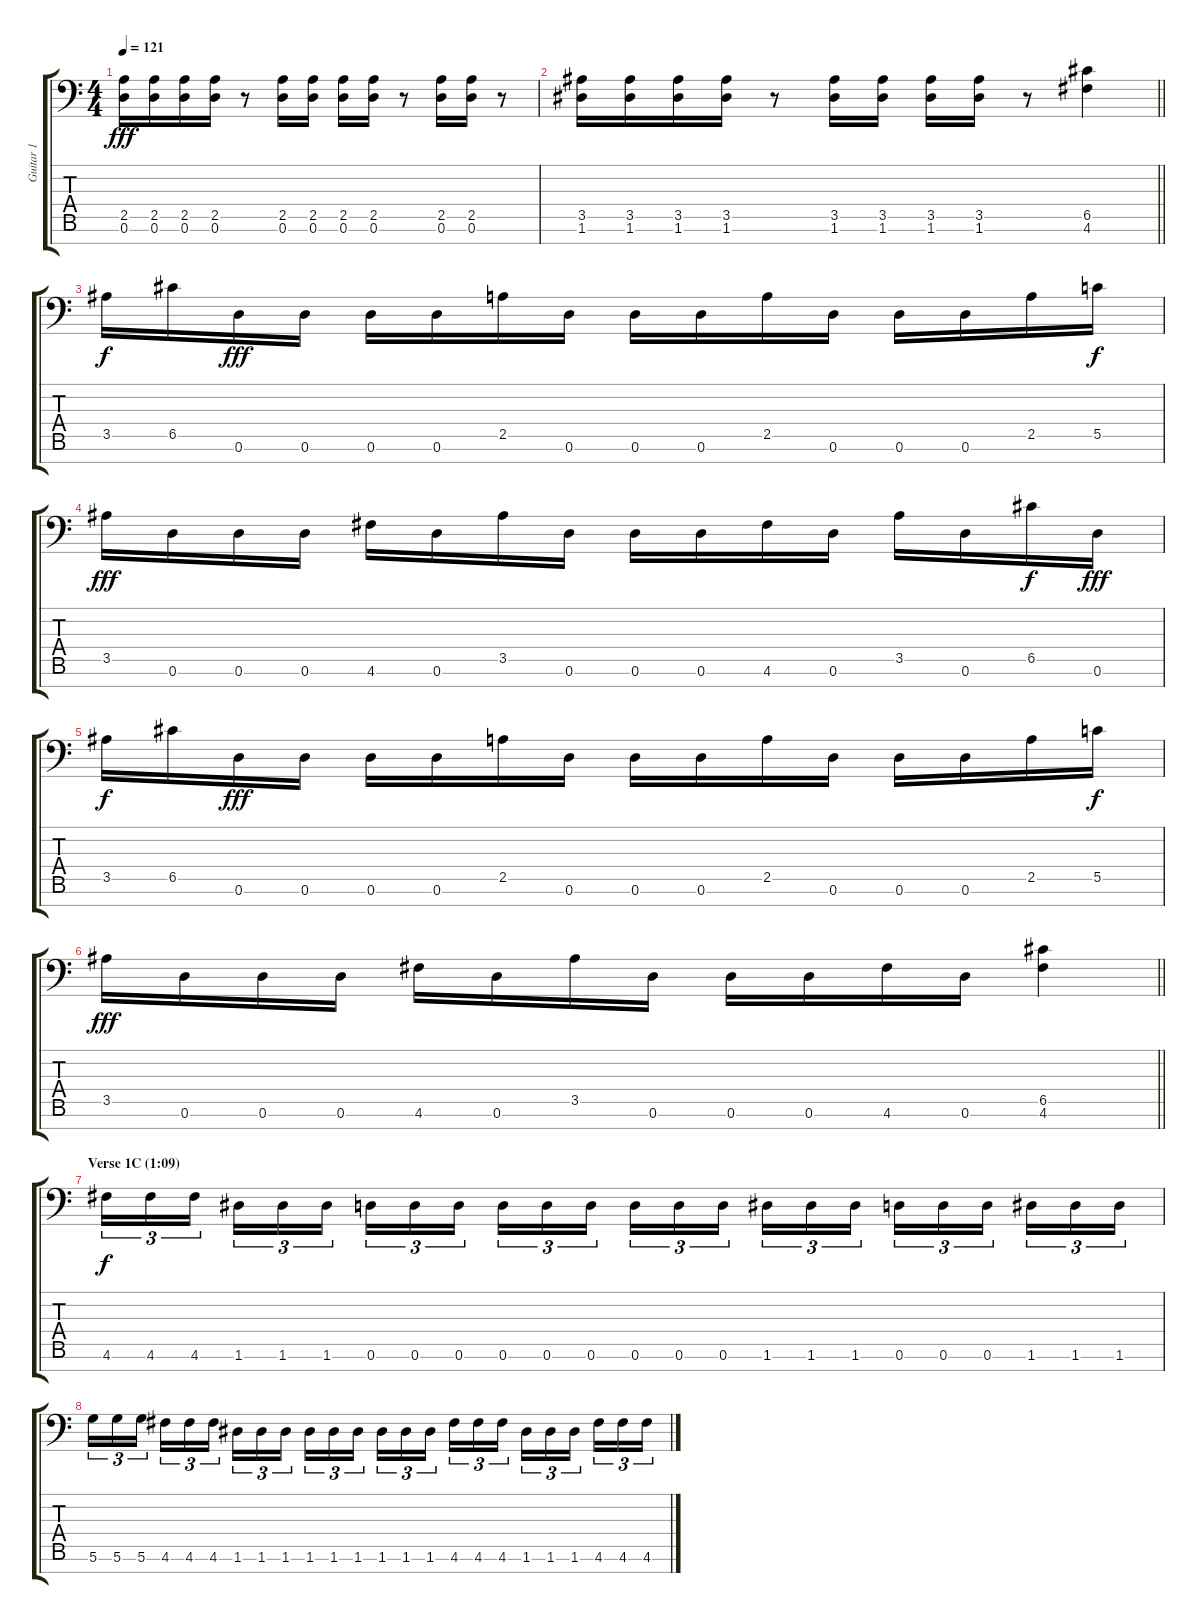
\track ("Guitar 1" "Guitar 1") {instrument distortionguitar}
\staff {score tabs}
\tuning (D4 A3 F3 C3 G2 D2 A1) {hide}
\ts (4 4)
\tempo 121
\clef f4
\ks c
(2.5 0.6).16{dy fff} (2.5 0.6).16 (2.5 0.6).16 (2.5 0.6).16 r.8 (2.5 0.6).16 (2.5 0.6).16 (2.5 0.6).16 (2.5 0.6).16 r.8 (2.5 0.6).16 (2.5 0.6).16 r.8 |
\barLineRight lightlight
(3.5 1.6).16 (3.5 1.6).16 (3.5 1.6).16 (3.5 1.6).16 r.8 (3.5 1.6).16 (3.5 1.6).16 (3.5 1.6).16 (3.5 1.6).16 r.8 (6.5 4.6).4 |
3.5.16{dy f} 6.5.16 0.6.16{dy fff} 0.6.16 0.6.16 0.6.16 2.5.16 0.6.16 0.6.16 0.6.16 2.5.16 0.6.16 0.6.16 0.6.16 2.5.16 5.5.16{dy f} |
3.5.16{dy fff} 0.6.16 0.6.16 0.6.16 4.6.16 0.6.16 3.5.16 0.6.16 0.6.16 0.6.16 4.6.16 0.6.16 3.5.16 0.6.16 6.5.16{dy f} 0.6.16{dy fff} |
3.5.16{dy f} 6.5.16 0.6.16{dy fff} 0.6.16 0.6.16 0.6.16 2.5.16 0.6.16 0.6.16 0.6.16 2.5.16 0.6.16 0.6.16 0.6.16 2.5.16 5.5.16{dy f} |
\barLineRight lightlight
3.5.16{dy fff} 0.6.16 0.6.16 0.6.16 4.6.16 0.6.16 3.5.16 0.6.16 0.6.16 0.6.16 4.6.16 0.6.16 (6.5 4.6).4 |
\section ("" "Verse 1C (1:09)")
4.6.16{tu (3 2) dy f} 4.6.16{tu (3 2)} 4.6.16{tu (3 2) beam splitsecondary} 1.6.16{tu (3 2)} 1.6.16{tu (3 2)} 1.6.16{tu (3 2)} 0.6.16{tu (3 2)} 0.6.16{tu (3 2)} 0.6.16{tu (3 2) beam splitsecondary} 0.6.16{tu (3 2)} 0.6.16{tu (3 2)} 0.6.16{tu (3 2)} 0.6.16{tu (3 2)} 0.6.16{tu (3 2)} 0.6.16{tu (3 2) beam splitsecondary} 1.6.16{tu (3 2)} 1.6.16{tu (3 2)} 1.6.16{tu (3 2)} 0.6.16{tu (3 2)} 0.6.16{tu (3 2)} 0.6.16{tu (3 2) beam splitsecondary} 1.6.16{tu (3 2)} 1.6.16{tu (3 2)} 1.6.16{tu (3 2)} |
5.6.16{tu (3 2)} 5.6.16{tu (3 2)} 5.6.16{tu (3 2) beam splitsecondary} 4.6.16{tu (3 2)} 4.6.16{tu (3 2)} 4.6.16{tu (3 2)} 1.6.16{tu (3 2)} 1.6.16{tu (3 2)} 1.6.16{tu (3 2) beam splitsecondary} 1.6.16{tu (3 2)} 1.6.16{tu (3 2)} 1.6.16{tu (3 2)} 1.6.16{tu (3 2)} 1.6.16{tu (3 2)} 1.6.16{tu (3 2) beam splitsecondary} 4.6.16{tu (3 2)} 4.6.16{tu (3 2)} 4.6.16{tu (3 2)} 1.6.16{tu (3 2)} 1.6.16{tu (3 2)} 1.6.16{tu (3 2) beam splitsecondary} 4.6.16{tu (3 2)} 4.6.16{tu (3 2)} 4.6.16{tu (3 2)}
